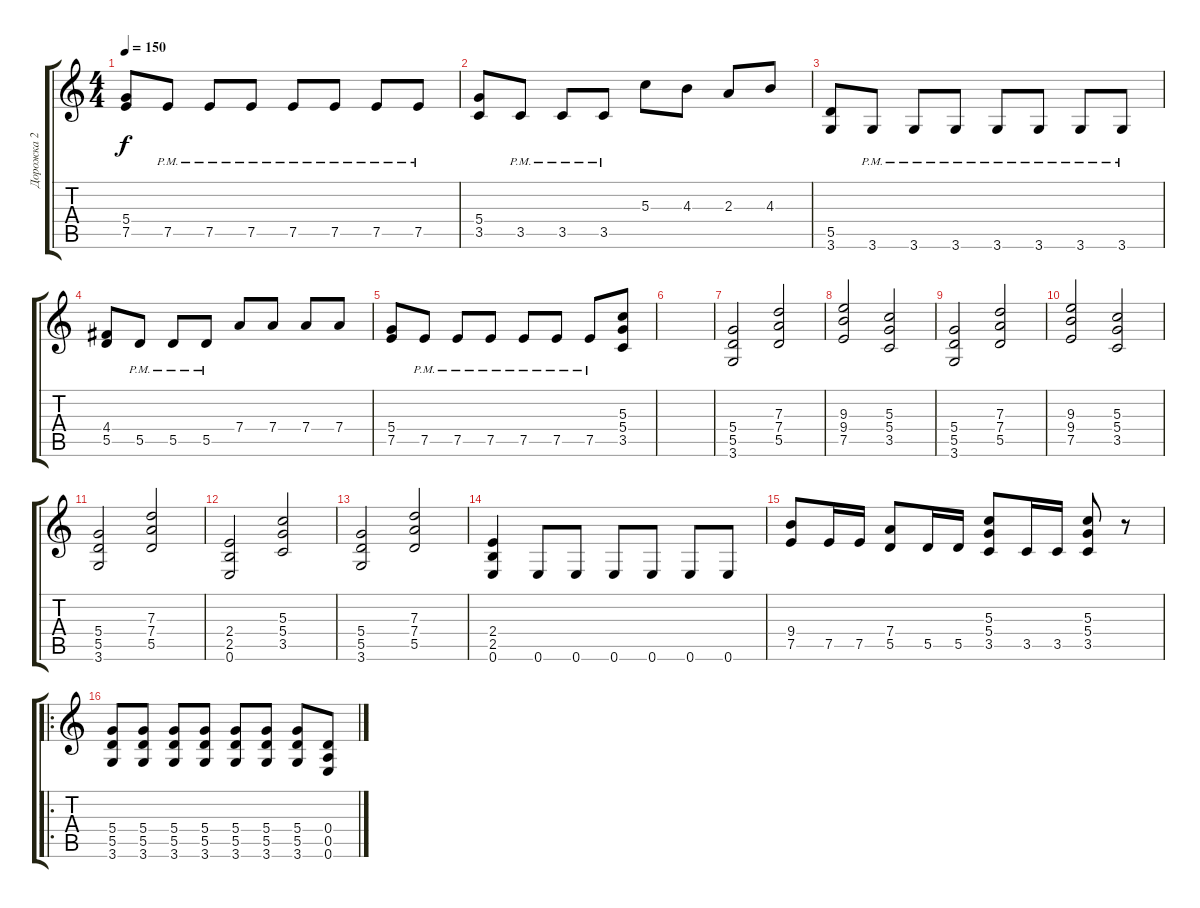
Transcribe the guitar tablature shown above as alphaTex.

\track ("Дорожка 2" "Дорожка 2") {instrument overdrivenguitar}
\staff {score tabs}
\tuning (E4 B3 G3 D3 A2 E2) {hide}
\ts (4 4)
\tempo 150
\clef g2
\ks c
(5.4 7.5).8{dy f} 7.5{pm}.8 7.5{pm}.8 7.5{pm}.8 7.5{pm}.8 7.5{pm}.8 7.5{pm}.8 7.5{pm}.8 |
(5.4 3.5).8 3.5{pm}.8 3.5{pm}.8 3.5{pm}.8 5.3.8 4.3.8 2.3.8 4.3.8 |
(5.5 3.6).8 3.6{pm}.8 3.6{pm}.8 3.6{pm}.8 3.6{pm}.8 3.6{pm}.8 3.6{pm}.8 3.6{pm}.8 |
(4.4 5.5).8 5.5{pm}.8 5.5{pm}.8 5.5{pm}.8 7.4.8 7.4.8 7.4.8 7.4.8 |
(5.4 7.5).8 7.5{pm}.8 7.5{pm}.8 7.5{pm}.8 7.5{pm}.8 7.5{pm}.8 7.5{pm}.8 (5.3 5.4 3.5).8 |
|
(5.4 5.5 3.6).2 (7.3 7.4 5.5).2 |
(9.3 9.4 7.5).2 (5.3 5.4 3.5).2 |
(5.4 5.5 3.6).2 (7.3 7.4 5.5).2 |
(9.3 9.4 7.5).2 (5.3 5.4 3.5).2 |
(5.4 5.5 3.6).2 (7.3 7.4 5.5).2 |
(2.4 2.5 0.6).2 (5.3 5.4 3.5).2 |
(5.4 5.5 3.6).2 (7.3 7.4 5.5).2 |
(2.4 2.5 0.6).4 0.6.8 0.6.8 0.6.8 0.6.8 0.6.8 0.6.8 |
(9.4 7.5).8 7.5.16 7.5.16 (7.4 5.5).8 5.5.16 5.5.16 (5.3 5.4 3.5).8 3.5.16 3.5.16 (5.3 5.4 3.5).8 r.8 |
\ro
(5.4 5.5 3.6).8 (5.4 5.5 3.6).8 (5.4 5.5 3.6).8 (5.4 5.5 3.6).8 (5.4 5.5 3.6).8 (5.4 5.5 3.6).8 (5.4 5.5 3.6).8 (0.4 0.5 0.6).8
